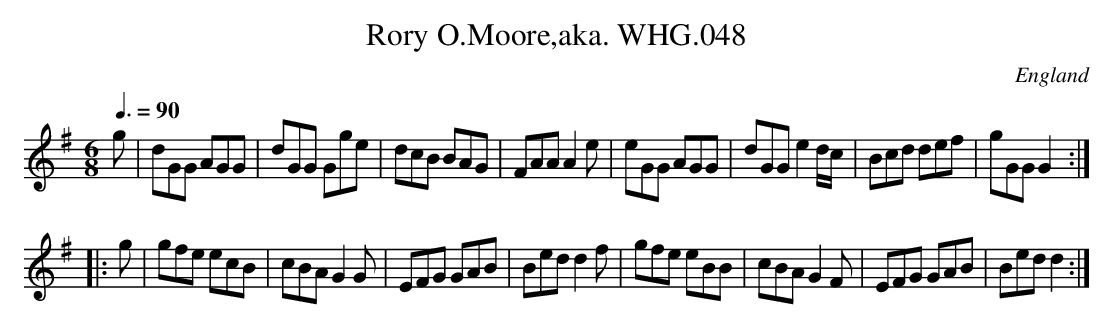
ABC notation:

X:1
T:Rory O.Moore,aka. WHG.048
O:England
M:6/8
L:1/8
Q:3/8=90
notC:Untitled in MS
K:G major
g|dGG AGG|dGG Gge|dcB BAG|FAA A2e|\
eGG AGG|dGG e2d/c/|Bcd def|gGG G2:|
|:g|gfe ecB|cBA G2G|EFG GAB|Bed d2f|\
gfe eBB|cBA G2F|EFG GAB|Bed d2:|
